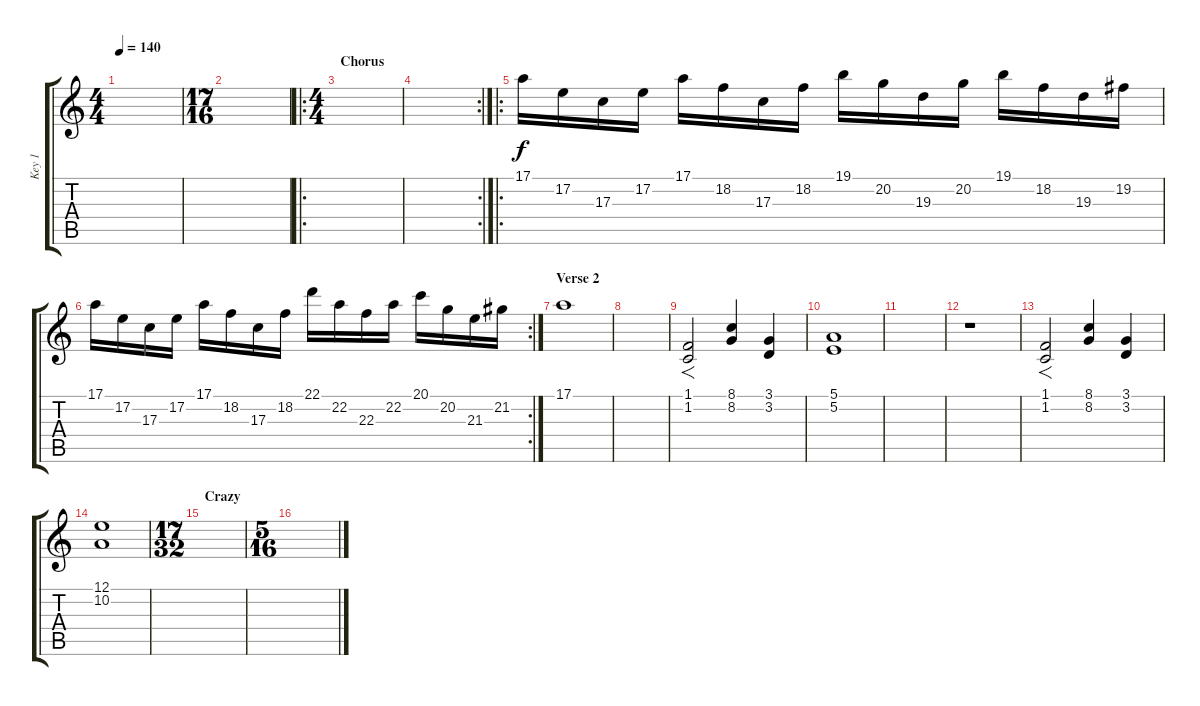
\track ("Key 1" "Key 1") {instrument stringensemble1}
\staff {score tabs}
\tuning (E4 B3 G3 D3 A2 E2) {hide}
\ts (4 4)
\tempo 140
\clef g2
\ks c
|
\ts (17 16)
|
\ro
\ts (4 4)
\section ("" "Chorus")
|
\rc 2
|
\ro
17.1.16{instrument honkytonkpiano} 17.2.16 17.3.16 17.2.16 17.1.16 18.2.16 17.3.16 18.2.16 19.1.16 20.2.16 19.3.16 20.2.16 19.1.16 18.2.16 19.3.16 19.2.16 |
\rc 2
17.1.16 17.2.16 17.3.16 17.2.16 17.1.16 18.2.16 17.3.16 18.2.16 22.1.16 22.2.16 22.3.16 22.2.16 20.1.16 20.2.16 21.3.16 21.2.16 |
\section ("" "Verse 2")
17.1.1 |
|
(1.1 1.2).2{f volume 10 instrument stringensemble1} (8.1 8.2).4 (3.1 3.2).4 |
(5.1 5.2).1{volume 0} |
|
r.1{volume 11} |
(1.1 1.2).2{f instrument stringensemble1} (8.1 8.2).4 (3.1 3.2).4 |
(12.1 10.2).1{volume 0} |
\ts (17 32)
\section ("" "Crazy")
|
\ts (5 16)
